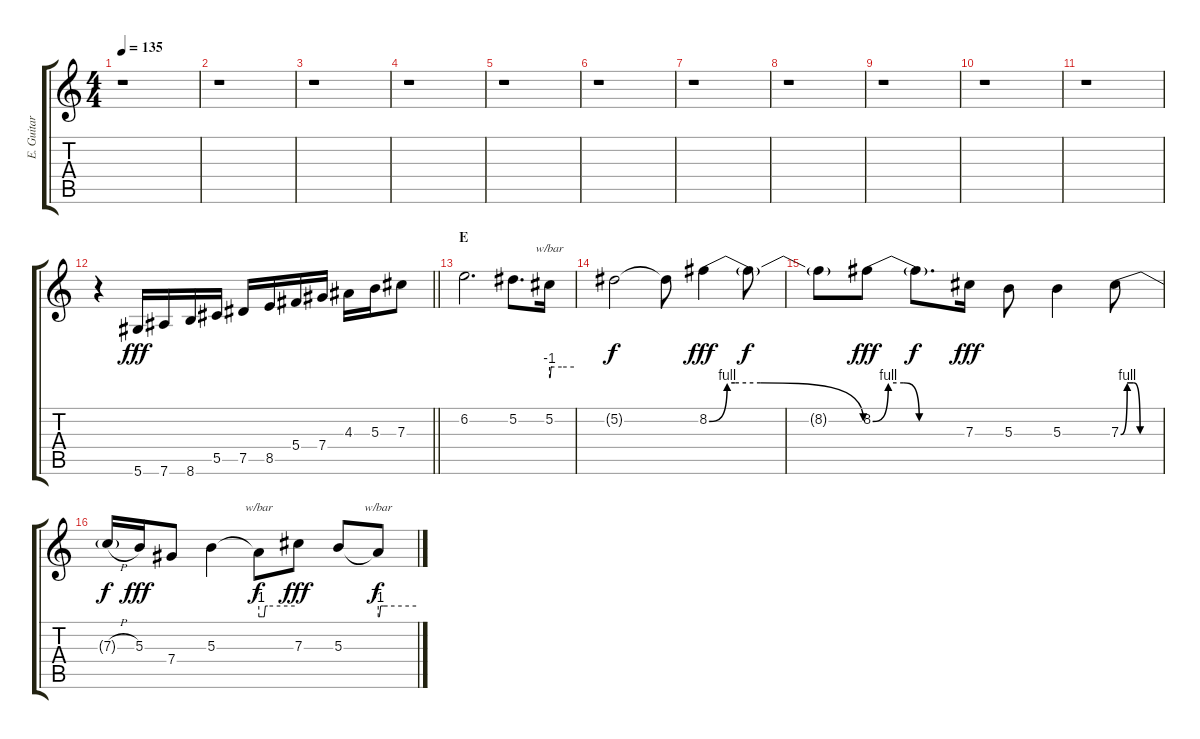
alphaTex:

\track ("E. Guitar I" "E. Guitar ") {instrument overdrivenguitar}
\staff {score tabs}
\tuning (Eb4 Bb3 Gb3 Db3 Ab2 Eb2) {hide}
\ts (4 4)
\tempo 135
\clef g2
\ks c
r.1{dy f} |
r.1 |
r.1 |
r.1 |
r.1 |
r.1 |
r.1 |
r.1 |
r.1 |
r.1 |
r.1 |
\barLineRight lightlight
r.4 5.6.16{dy fff} 7.6.16 8.6.16 5.5.16 7.5.16 8.5.16 5.4.16 7.4.16 4.3.16 5.3.16 7.3.8 |
\section ("" "E")
6.2.2{d} 5.2.8{d} 5.2.16{tbe (custom default 0 -4 2 -4 4 0 7 0 30 0 60 0)} |
5.2{t}.2{dy f} 5.2{t}.8 8.2{be (custom 0 0 7 4 10 4 20 4 60 0)}.4{dy fff} 8.2{t}.8{dy f} |
8.2{t}.8 8.2{be (custom 0 0 10 4 20 4 30 0 60 0)}.8{dy fff} 8.2{t}.8{d dy f} 7.3.16{dy fff} 5.3.8 5.3.4 7.3{be (custom 0 0 10 4 20 4 30 0 60 0)}.8 |
7.3{h t}.16{dy f} 5.3.16{dy fff} 7.4.8 5.3.4 5.3{t}.8{tbe (custom default 0 -4 6 -4 9 -4 11 0 15 0 60 0) dy f} 7.3.8{dy fff} 5.3.8 5.3{t}.8{tbe (custom default 0 -4 2 -4 4 0 8 0 15 0 60 0) dy f}
